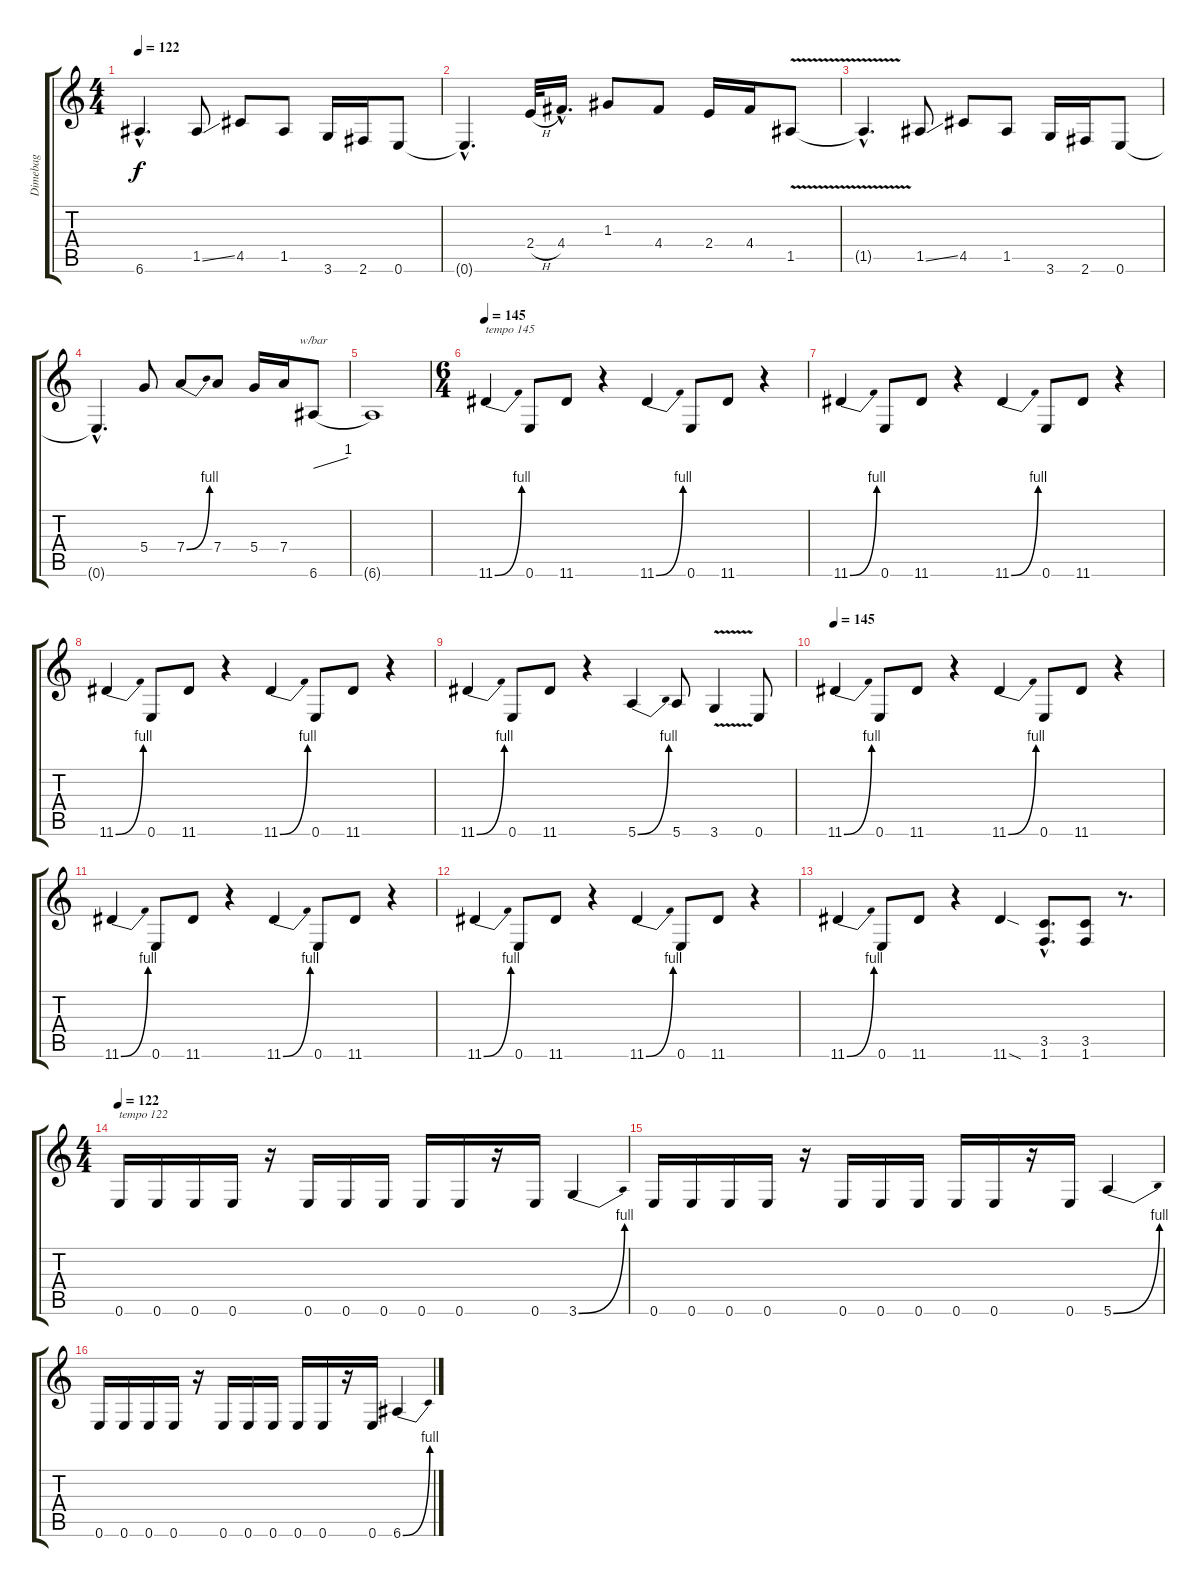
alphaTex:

\track ("Dimebag" "Dimebag") {instrument distortionguitar}
\staff {score tabs}
\tuning (E4 B3 G3 D3 A2 E2) {hide}
\ts (4 4)
\tempo 122
\clef g2
\ks c
6.6{hac t}.4{d dy f} 1.5{ss}.8 4.5.8 1.5.8 3.6.16 2.6.16 0.6.8 |
0.6{hac t}.4{d} 2.4{h}.32 4.4{hac}.16{d} 1.3.8 4.4.8 2.4.16 4.4.16 1.5{v}.8 |
1.5{hac t}.4{d} 1.5{ss}.8 4.5.8 1.5.8 3.6.16 2.6.16 0.6.8 |
0.6{hac t}.4{d} 5.4.8 7.4{be (bend 0 0 60 4)}.8 7.4.8 5.4.16 7.4.16 6.6.8{tbe (dive default 0 0 60 4)} |
6.6{t}.1 |
\ts (6 4)
\tempo 145
11.6{be (bend 0 0 60 4)}.4{txt "tempo 145"} 0.6.8 11.6.8 r.4 11.6{be (bend 0 0 60 4)}.4 0.6.8 11.6.8 r.4 |
11.6{be (bend 0 0 60 4)}.4 0.6.8 11.6.8 r.4 11.6{be (bend 0 0 60 4)}.4 0.6.8 11.6.8 r.4 |
11.6{be (bend 0 0 60 4)}.4 0.6.8 11.6.8 r.4 11.6{be (bend 0 0 60 4)}.4 0.6.8 11.6.8 r.4 |
11.6{be (bend 0 0 60 4)}.4 0.6.8 11.6.8 r.4 5.6{be (bend 0 0 60 4)}.4 5.6.8 3.6{v}.4 0.6.8 |
\tempo 145
11.6{be (bend 0 0 60 4)}.4 0.6.8 11.6.8 r.4 11.6{be (bend 0 0 60 4)}.4 0.6.8 11.6.8 r.4 |
11.6{be (bend 0 0 60 4)}.4 0.6.8 11.6.8 r.4 11.6{be (bend 0 0 60 4)}.4 0.6.8 11.6.8 r.4 |
11.6{be (bend 0 0 60 4)}.4 0.6.8 11.6.8 r.4 11.6{be (bend 0 0 60 4)}.4 0.6.8 11.6.8 r.4 |
11.6{be (bend 0 0 60 4)}.4 0.6.8 11.6.8 r.4 11.6{sod}.4 (3.5{hac} 1.6{hac}).8{d} (3.5 1.6).8 r.8{d} |
\ts (4 4)
\tempo 122
0.6.16{txt "tempo 122"} 0.6.16 0.6.16 0.6.16 r.16 0.6.16 0.6.16 0.6.16 0.6.16 0.6.16 r.16 0.6.16 3.6{be (bend 0 0 60 4)}.4 |
0.6.16 0.6.16 0.6.16 0.6.16 r.16 0.6.16 0.6.16 0.6.16 0.6.16 0.6.16 r.16 0.6.16 5.6{be (bend 0 0 60 4)}.4 |
0.6.16 0.6.16 0.6.16 0.6.16 r.16 0.6.16 0.6.16 0.6.16 0.6.16 0.6.16 r.16 0.6.16 6.6{be (bend 0 0 60 4)}.4
